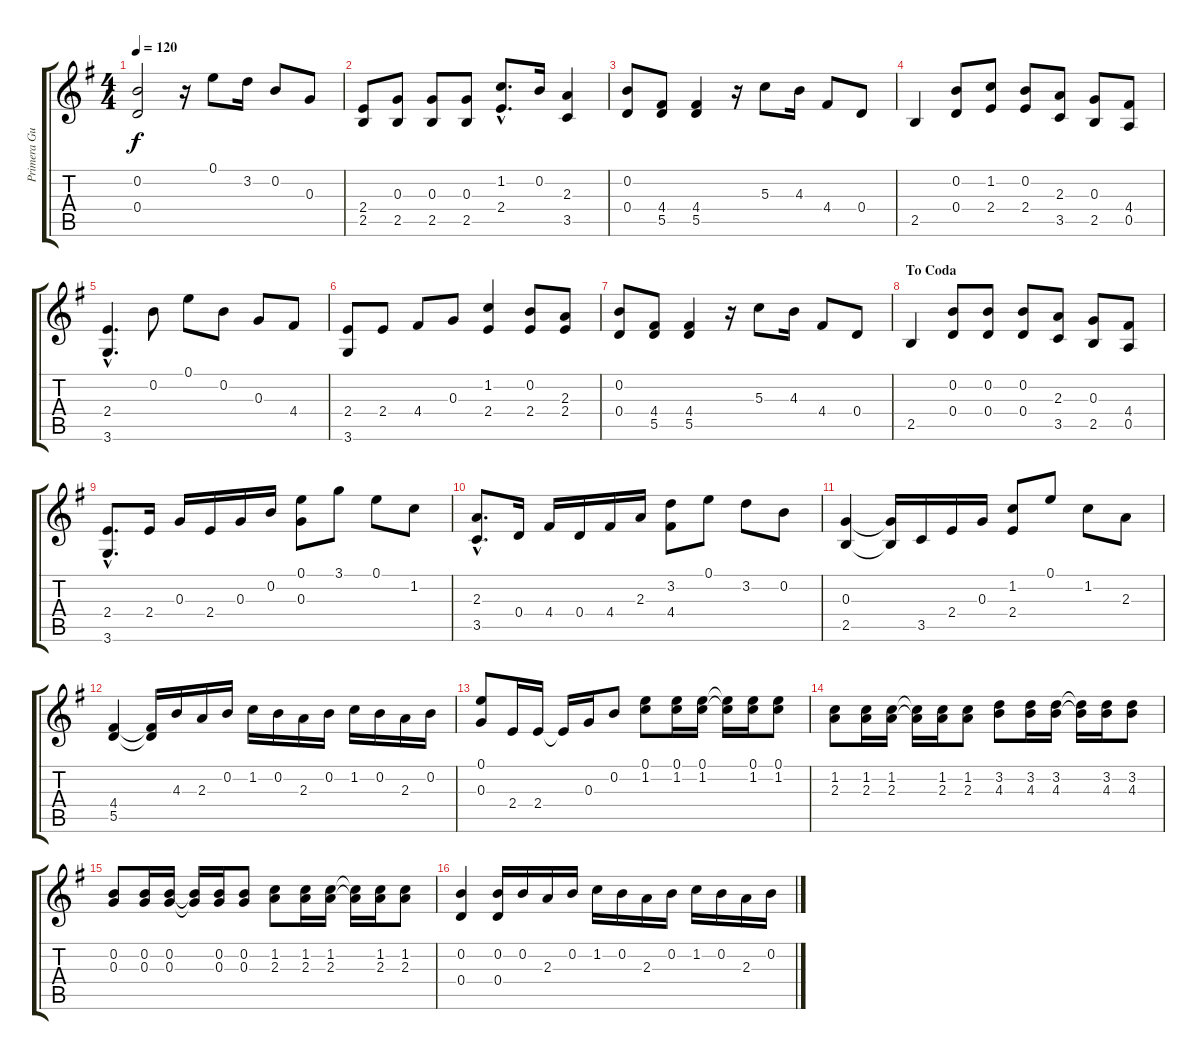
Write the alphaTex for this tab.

\track ("Primera Guitara" "Primera Gu") {instrument acousticguitarsteel}
\staff {score tabs}
\tuning (E4 B3 G3 D3 A2 E2) {hide}
\ts (4 4)
\tempo 120
\clef g2
\ks g
(0.2 0.4).2{dy f} r.16 0.1.8 3.2.16 0.2.8 0.3.8 |
(2.4 2.5).8 (0.3 2.5).8 (0.3 2.5).8 (0.3 2.5).8 (1.2{hac} 2.4{hac}).8{d} 0.2.16 (2.3 3.5).4 |
(0.2 0.4).8 (4.4 5.5).8 (4.4 5.5).4 r.16 5.3.8 4.3.16 4.4.8 0.4.8 |
2.5.4 (0.2 0.4).8 (1.2 2.4).8 (0.2 2.4).8 (2.3 3.5).8 (0.3 2.5).8 (4.4 0.5).8 |
(2.4{hac} 3.6{hac}).4{d} 0.2.8 0.1.8 0.2.8 0.3.8 4.4.8 |
(2.4 3.6).8 2.4.8 4.4.8 0.3.8 (1.2 2.4).4 (0.2 2.4).8 (2.3 2.4).8 |
(0.2 0.4).8 (4.4 5.5).8 (4.4 5.5).4 r.16 5.3.8 4.3.16 4.4.8 0.4.8 |
\section ("" "To Coda")
2.5.4 (0.2 0.4).8 (0.2 0.4).8 (0.2 0.4).8 (2.3 3.5).8 (0.3 2.5).8 (4.4 0.5).8 |
(2.4{hac} 3.6{hac}).8{d} 2.4.16 0.3.16 2.4.16 0.3.16 0.2.16 (0.1 0.3).8 3.1.8 0.1.8 1.2.8 |
(2.3{hac} 3.5{hac}).8{d} 0.4.16 4.4.16 0.4.16 4.4.16 2.3.16 (3.2 4.4).8 0.1.8 3.2.8 0.2.8 |
(0.3 2.5).4 (0.3{t} 2.5{t}).16 3.5.16 2.4.16 0.3.16 (1.2 2.4).8 0.1.8 1.2.8 2.3.8 |
(4.4 5.5).4 (4.4{t} 5.5{t}).16 4.3.16 2.3.16 0.2.16 1.2.16 0.2.16 2.3.16 0.2.16 1.2.16 0.2.16 2.3.16 0.2.16 |
(0.1 0.3).8 2.4.16 2.4.16 2.4{t}.16 0.3.16 0.2.8 (0.1 1.2).8 (0.1 1.2).16 (0.1 1.2).16 (0.1{t} 1.2{t}).16 (0.1 1.2).16 (0.1 1.2).8 |
(1.2 2.3).8 (1.2 2.3).16 (1.2 2.3).16 (1.2{t} 2.3{t}).16 (1.2 2.3).16 (1.2 2.3).8 (3.2 4.3).8 (3.2 4.3).16 (3.2 4.3).16 (3.2{t} 4.3{t}).16 (3.2 4.3).16 (3.2 4.3).8 |
(0.2 0.3).8 (0.2 0.3).16 (0.2 0.3).16 (0.2{t} 0.3{t}).16 (0.2 0.3).16 (0.2 0.3).8 (1.2 2.3).8 (1.2 2.3).16 (1.2 2.3).16 (1.2{t} 2.3{t}).16 (1.2 2.3).16 (1.2 2.3).8 |
(0.2 0.4).4 (0.2 0.4).16 0.2.16 2.3.16 0.2.16 1.2.16 0.2.16 2.3.16 0.2.16 1.2.16 0.2.16 2.3.16 0.2.16
